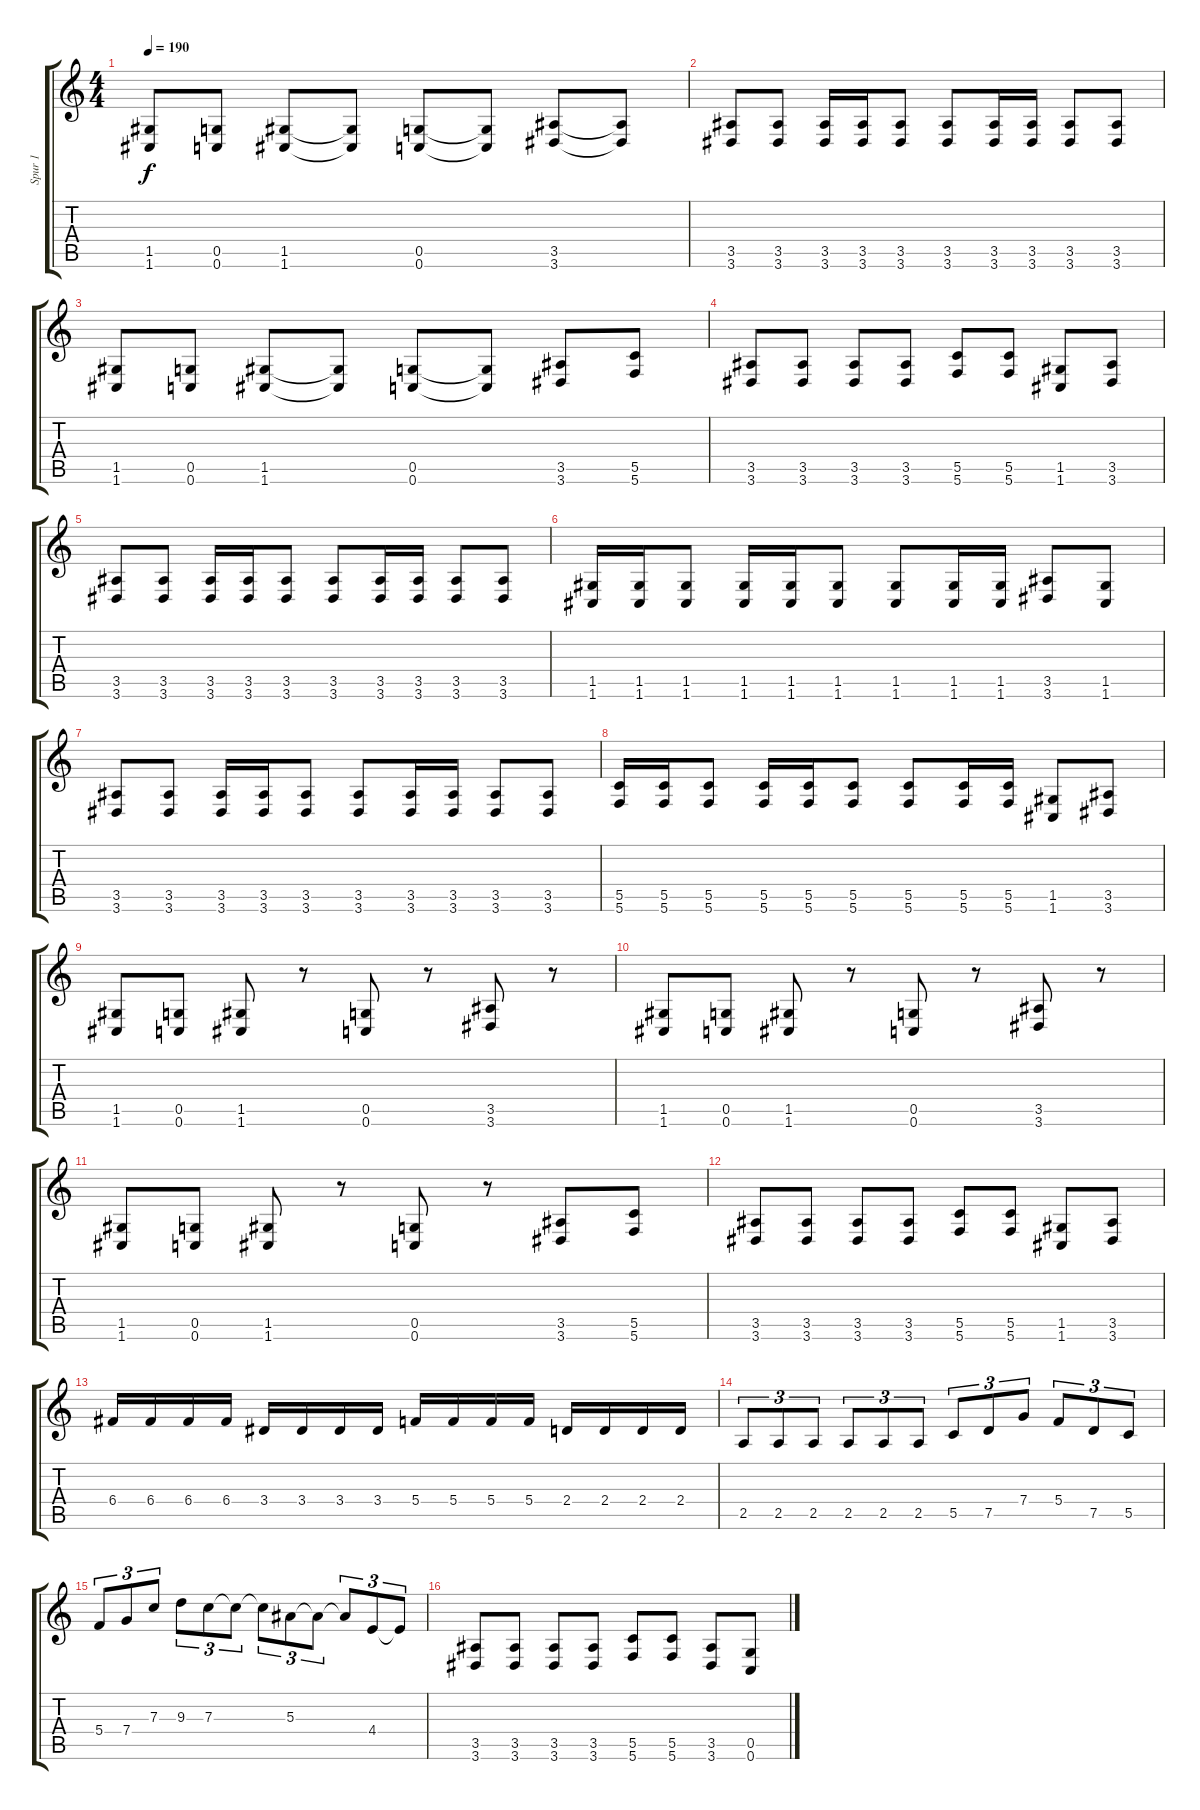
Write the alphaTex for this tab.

\track ("Spur 1" "Spur 1") {instrument distortionguitar}
\staff {score tabs}
\tuning (D4 A3 F3 C3 G2 C2) {hide}
\ts (4 4)
\tempo 190
\clef g2
\ks c
(1.5 1.6).8{dy f} (0.5 0.6).8 (1.5 1.6).8 (1.5{t} 1.6{t}).8 (0.5 0.6).8 (0.5{t} 0.6{t}).8 (3.5 3.6).8 (3.5{t} 3.6{t}).8 |
(3.5 3.6).8 (3.5 3.6).8 (3.5 3.6).16 (3.5 3.6).16 (3.5 3.6).8 (3.5 3.6).8 (3.5 3.6).16 (3.5 3.6).16 (3.5 3.6).8 (3.5 3.6).8 |
(1.5 1.6).8 (0.5 0.6).8 (1.5 1.6).8 (1.5{t} 1.6{t}).8 (0.5 0.6).8 (0.5{t} 0.6{t}).8 (3.5 3.6).8 (5.5 5.6).8 |
(3.5 3.6).8 (3.5 3.6).8 (3.5 3.6).8 (3.5 3.6).8 (5.5 5.6).8 (5.5 5.6).8 (1.5 1.6).8 (3.5 3.6).8 |
(3.5 3.6).8 (3.5 3.6).8 (3.5 3.6).16 (3.5 3.6).16 (3.5 3.6).8 (3.5 3.6).8 (3.5 3.6).16 (3.5 3.6).16 (3.5 3.6).8 (3.5 3.6).8 |
(1.5 1.6).16 (1.5 1.6).16 (1.5 1.6).8 (1.5 1.6).16 (1.5 1.6).16 (1.5 1.6).8 (1.5 1.6).8 (1.5 1.6).16 (1.5 1.6).16 (3.5 3.6).8 (1.5 1.6).8 |
(3.5 3.6).8 (3.5 3.6).8 (3.5 3.6).16 (3.5 3.6).16 (3.5 3.6).8 (3.5 3.6).8 (3.5 3.6).16 (3.5 3.6).16 (3.5 3.6).8 (3.5 3.6).8 |
(5.5 5.6).16 (5.5 5.6).16 (5.5 5.6).8 (5.5 5.6).16 (5.5 5.6).16 (5.5 5.6).8 (5.5 5.6).8 (5.5 5.6).16 (5.5 5.6).16 (1.5 1.6).8 (3.5 3.6).8 |
(1.5 1.6).8 (0.5 0.6).8 (1.5 1.6).8 r.8 (0.5 0.6).8 r.8 (3.5 3.6).8 r.8 |
(1.5 1.6).8 (0.5 0.6).8 (1.5 1.6).8 r.8 (0.5 0.6).8 r.8 (3.5 3.6).8 r.8 |
(1.5 1.6).8 (0.5 0.6).8 (1.5 1.6).8 r.8 (0.5 0.6).8 r.8 (3.5 3.6).8 (5.5 5.6).8 |
(3.5 3.6).8 (3.5 3.6).8 (3.5 3.6).8 (3.5 3.6).8 (5.5 5.6).8 (5.5 5.6).8 (1.5 1.6).8 (3.5 3.6).8 |
6.4.16 6.4.16 6.4.16 6.4.16 3.4.16 3.4.16 3.4.16 3.4.16 5.4.16 5.4.16 5.4.16 5.4.16 2.4.16 2.4.16 2.4.16 2.4.16 |
2.5.8{tu (3 2)} 2.5.8{tu (3 2)} 2.5.8{tu (3 2)} 2.5.8{tu (3 2)} 2.5.8{tu (3 2)} 2.5.8{tu (3 2)} 5.5.8{tu (3 2)} 7.5.8{tu (3 2)} 7.4.8{tu (3 2)} 5.4.8{tu (3 2)} 7.5.8{tu (3 2)} 5.5.8{tu (3 2)} |
5.4.8{tu (3 2)} 7.4.8{tu (3 2)} 7.3.8{tu (3 2)} 9.3.8{tu (3 2)} 7.3.8{tu (3 2)} 7.3{t}.8{tu (3 2)} 7.3{t}.8{tu (3 2)} 5.3.8{tu (3 2)} 5.3{t}.8{tu (3 2)} 5.3{t}.8{tu (3 2)} 4.4.8{tu (3 2)} 4.4{t}.8{tu (3 2)} |
(3.5 3.6).8 (3.5 3.6).8 (3.5 3.6).8 (3.5 3.6).8 (5.5 5.6).8 (5.5 5.6).8 (3.5 3.6).8 (0.5 0.6).8
